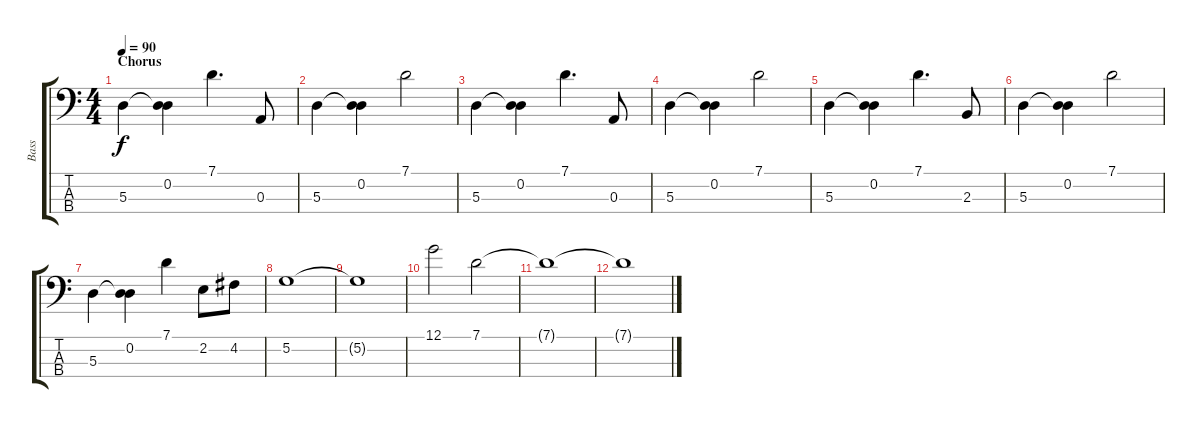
\track ("Bass" "Bass") {instrument electricbassfinger}
\staff {score tabs}
\tuning (G2 D2 A1 E1) {hide}
\ts (4 4)
\section ("" "Chorus")
\tempo 90
\clef f4
\ks c
5.3.4{dy f} (0.2 5.3{t}).4 7.1.4{d} 0.3.8 |
5.3.4 (0.2 5.3{t}).4 7.1.2 |
5.3.4 (0.2 5.3{t}).4 7.1.4{d} 0.3.8 |
5.3.4 (0.2 5.3{t}).4 7.1.2 |
5.3.4 (0.2 5.3{t}).4 7.1.4{d} 2.3.8 |
5.3.4 (0.2 5.3{t}).4 7.1.2 |
5.3.4 (0.2 5.3{t}).4 7.1.4 2.2.8 4.2.8 |
5.2.1 |
5.2{t}.1 |
12.1.2 7.1.2 |
7.1{t}.1 |
7.1{t}.1
